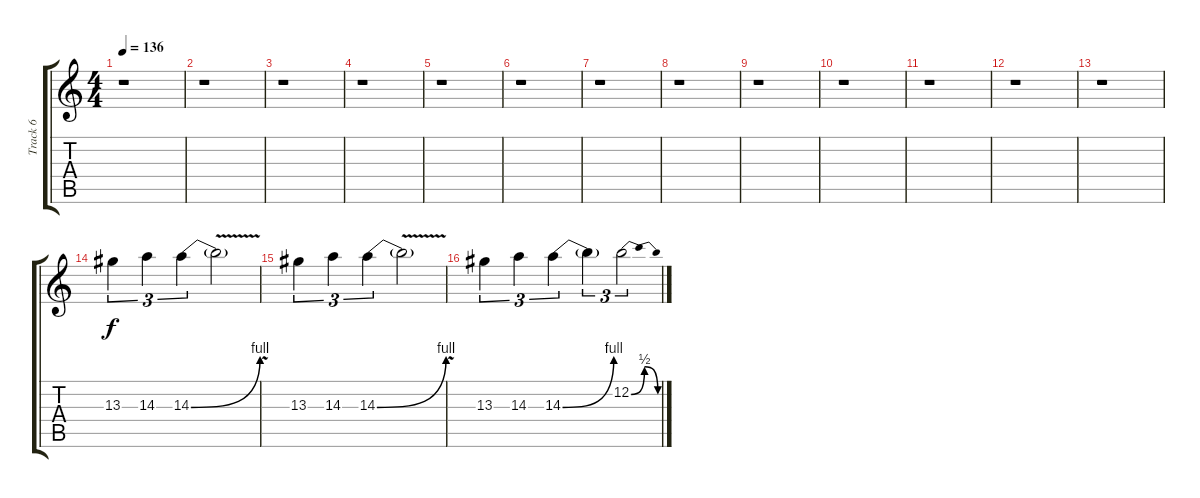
\track ("Track 6" "Track 6") {instrument distortionguitar}
\staff {score tabs}
\tuning (E4 B3 G3 D3 A2 E2) {hide}
\ts (4 4)
\tempo 136
\clef g2
\ks c
r.1{dy f} |
r.1 |
r.1 |
r.1 |
r.1 |
r.1 |
r.1 |
r.1 |
r.1 |
r.1 |
r.1 |
r.1 |
r.1 |
13.3.4{tu (3 2) balance 3 instrument distortionguitar} 14.3.4{tu (3 2)} 14.3{be (bend 0 0 60 4)}.4{tu (3 2)} 14.3{v t}.2 |
13.3.4{tu (3 2)} 14.3.4{tu (3 2)} 14.3{be (bend 0 0 60 4)}.4{tu (3 2)} 14.3{v t}.2 |
13.3.4{tu (3 2)} 14.3.4{tu (3 2)} 14.3{be (bend 0 0 60 4)}.4{tu (3 2)} 14.3{t}.4{tu (3 2)} 12.2{be (bendrelease 0 0 10 2 30 2 60 0)}.2{tu (3 2)}
